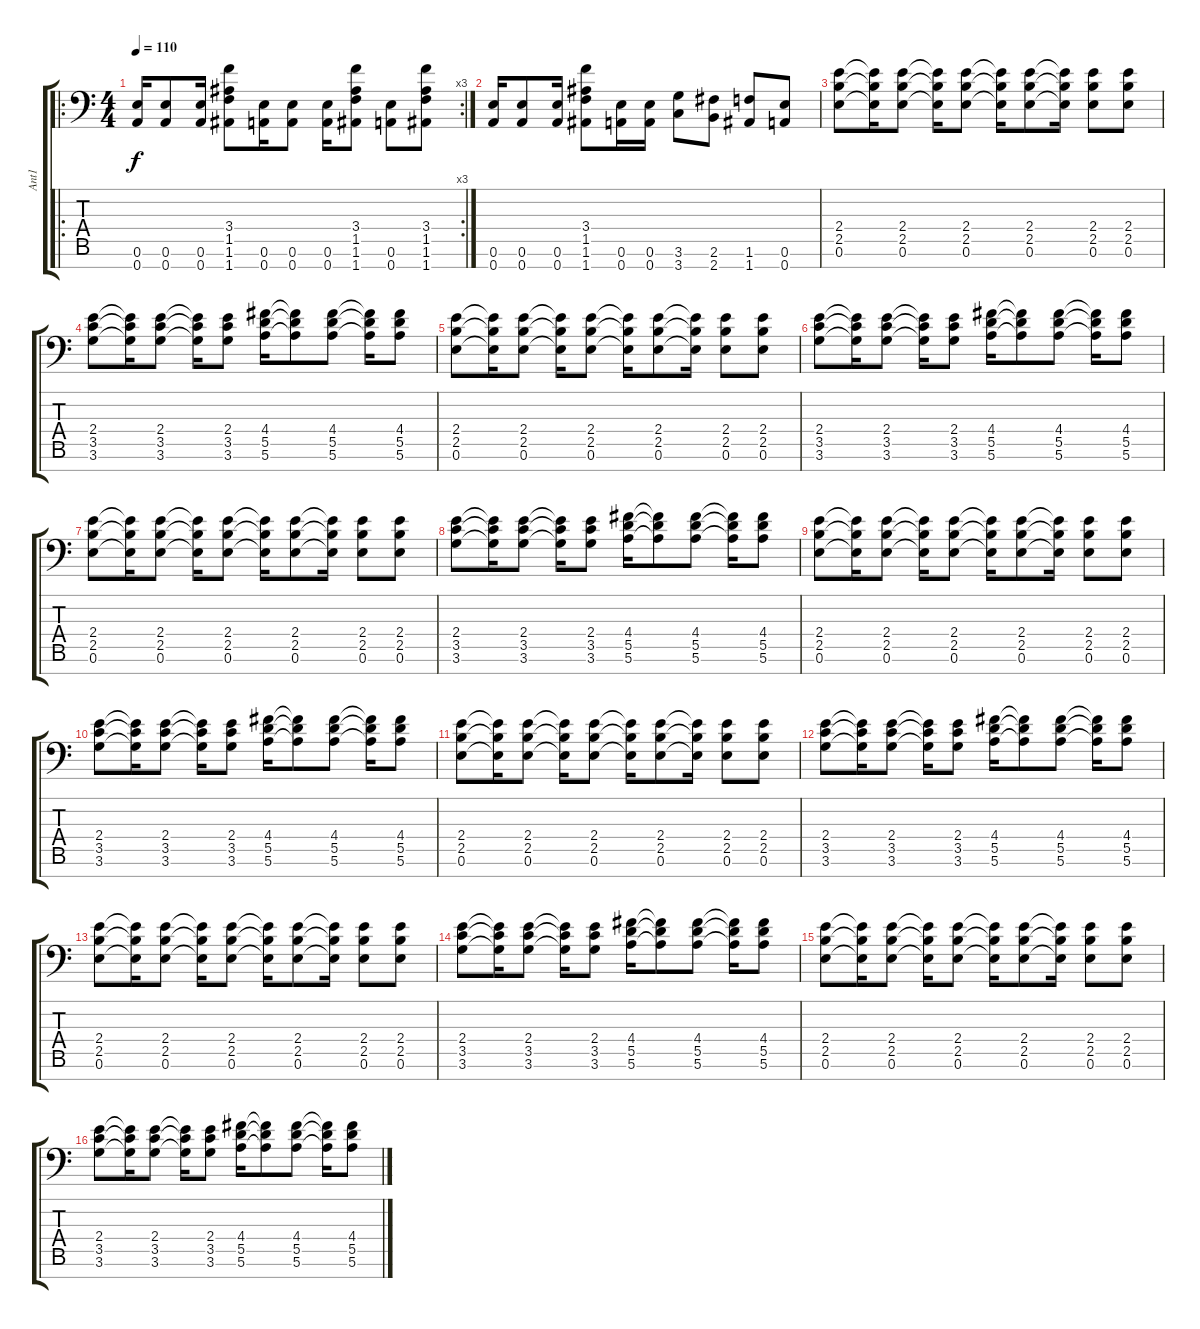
\track ("Ant1" "Ant1") {instrument distortionguitar}
\staff {score tabs}
\tuning (E4 B3 G3 D3 A2 E2 A1) {hide}
\ro
\rc 3
\ts (4 4)
\tempo 110
\clef f4
\ks c
(0.6 0.7).16{dy f} (0.6 0.7).8 (0.6 0.7).16 (3.4 1.5 1.6 1.7).8 (0.6 0.7).16 (0.6 0.7).8 (0.6 0.7).16 (3.4 1.5 1.6 1.7).8 (0.6 0.7).8 (3.4 1.5 1.6 1.7).8 |
(0.6 0.7).16 (0.6 0.7).8 (0.6 0.7).16 (3.4 1.5 1.6 1.7).8 (0.6 0.7).16 (0.6 0.7).16 (3.6 3.7).8 (2.6 2.7).8 (1.6 1.7).8 (0.6 0.7).8 |
(2.4 2.5 0.6).8 (2.4{t} 2.5{t} 0.6{t}).16 (2.4 2.5 0.6).8 (2.4{t} 2.5{t} 0.6{t}).16 (2.4 2.5 0.6).8 (2.4{t} 2.5{t} 0.6{t}).16 (2.4 2.5 0.6).8 (2.4{t} 2.5{t} 0.6{t}).16 (2.4 2.5 0.6).8 (2.4 2.5 0.6).8 |
(2.4 3.5 3.6).8 (2.4{t} 3.5{t} 3.6{t}).16 (2.4 3.5 3.6).8 (2.4{t} 3.5{t} 3.6{t}).16 (2.4 3.5 3.6).8 (4.4 5.5 5.6).16 (4.4{t} 5.5{t} 5.6{t}).8 (4.4 5.5 5.6).8 (4.4{t} 5.5{t} 5.6{t}).16 (4.4 5.5 5.6).8 |
(2.4 2.5 0.6).8 (2.4{t} 2.5{t} 0.6{t}).16 (2.4 2.5 0.6).8 (2.4{t} 2.5{t} 0.6{t}).16 (2.4 2.5 0.6).8 (2.4{t} 2.5{t} 0.6{t}).16 (2.4 2.5 0.6).8 (2.4{t} 2.5{t} 0.6{t}).16 (2.4 2.5 0.6).8 (2.4 2.5 0.6).8 |
(2.4 3.5 3.6).8 (2.4{t} 3.5{t} 3.6{t}).16 (2.4 3.5 3.6).8 (2.4{t} 3.5{t} 3.6{t}).16 (2.4 3.5 3.6).8 (4.4 5.5 5.6).16 (4.4{t} 5.5{t} 5.6{t}).8 (4.4 5.5 5.6).8 (4.4{t} 5.5{t} 5.6{t}).16 (4.4 5.5 5.6).8 |
(2.4 2.5 0.6).8 (2.4{t} 2.5{t} 0.6{t}).16 (2.4 2.5 0.6).8 (2.4{t} 2.5{t} 0.6{t}).16 (2.4 2.5 0.6).8 (2.4{t} 2.5{t} 0.6{t}).16 (2.4 2.5 0.6).8 (2.4{t} 2.5{t} 0.6{t}).16 (2.4 2.5 0.6).8 (2.4 2.5 0.6).8 |
(2.4 3.5 3.6).8 (2.4{t} 3.5{t} 3.6{t}).16 (2.4 3.5 3.6).8 (2.4{t} 3.5{t} 3.6{t}).16 (2.4 3.5 3.6).8 (4.4 5.5 5.6).16 (4.4{t} 5.5{t} 5.6{t}).8 (4.4 5.5 5.6).8 (4.4{t} 5.5{t} 5.6{t}).16 (4.4 5.5 5.6).8 |
(2.4 2.5 0.6).8 (2.4{t} 2.5{t} 0.6{t}).16 (2.4 2.5 0.6).8 (2.4{t} 2.5{t} 0.6{t}).16 (2.4 2.5 0.6).8 (2.4{t} 2.5{t} 0.6{t}).16 (2.4 2.5 0.6).8 (2.4{t} 2.5{t} 0.6{t}).16 (2.4 2.5 0.6).8 (2.4 2.5 0.6).8 |
(2.4 3.5 3.6).8 (2.4{t} 3.5{t} 3.6{t}).16 (2.4 3.5 3.6).8 (2.4{t} 3.5{t} 3.6{t}).16 (2.4 3.5 3.6).8 (4.4 5.5 5.6).16 (4.4{t} 5.5{t} 5.6{t}).8 (4.4 5.5 5.6).8 (4.4{t} 5.5{t} 5.6{t}).16 (4.4 5.5 5.6).8 |
(2.4 2.5 0.6).8 (2.4{t} 2.5{t} 0.6{t}).16 (2.4 2.5 0.6).8 (2.4{t} 2.5{t} 0.6{t}).16 (2.4 2.5 0.6).8 (2.4{t} 2.5{t} 0.6{t}).16 (2.4 2.5 0.6).8 (2.4{t} 2.5{t} 0.6{t}).16 (2.4 2.5 0.6).8 (2.4 2.5 0.6).8 |
(2.4 3.5 3.6).8 (2.4{t} 3.5{t} 3.6{t}).16 (2.4 3.5 3.6).8 (2.4{t} 3.5{t} 3.6{t}).16 (2.4 3.5 3.6).8 (4.4 5.5 5.6).16 (4.4{t} 5.5{t} 5.6{t}).8 (4.4 5.5 5.6).8 (4.4{t} 5.5{t} 5.6{t}).16 (4.4 5.5 5.6).8 |
(2.4 2.5 0.6).8 (2.4{t} 2.5{t} 0.6{t}).16 (2.4 2.5 0.6).8 (2.4{t} 2.5{t} 0.6{t}).16 (2.4 2.5 0.6).8 (2.4{t} 2.5{t} 0.6{t}).16 (2.4 2.5 0.6).8 (2.4{t} 2.5{t} 0.6{t}).16 (2.4 2.5 0.6).8 (2.4 2.5 0.6).8 |
(2.4 3.5 3.6).8 (2.4{t} 3.5{t} 3.6{t}).16 (2.4 3.5 3.6).8 (2.4{t} 3.5{t} 3.6{t}).16 (2.4 3.5 3.6).8 (4.4 5.5 5.6).16 (4.4{t} 5.5{t} 5.6{t}).8 (4.4 5.5 5.6).8 (4.4{t} 5.5{t} 5.6{t}).16 (4.4 5.5 5.6).8 |
(2.4 2.5 0.6).8 (2.4{t} 2.5{t} 0.6{t}).16 (2.4 2.5 0.6).8 (2.4{t} 2.5{t} 0.6{t}).16 (2.4 2.5 0.6).8 (2.4{t} 2.5{t} 0.6{t}).16 (2.4 2.5 0.6).8 (2.4{t} 2.5{t} 0.6{t}).16 (2.4 2.5 0.6).8 (2.4 2.5 0.6).8 |
(2.4 3.5 3.6).8 (2.4{t} 3.5{t} 3.6{t}).16 (2.4 3.5 3.6).8 (2.4{t} 3.5{t} 3.6{t}).16 (2.4 3.5 3.6).8 (4.4 5.5 5.6).16 (4.4{t} 5.5{t} 5.6{t}).8 (4.4 5.5 5.6).8 (4.4{t} 5.5{t} 5.6{t}).16 (4.4 5.5 5.6).8
